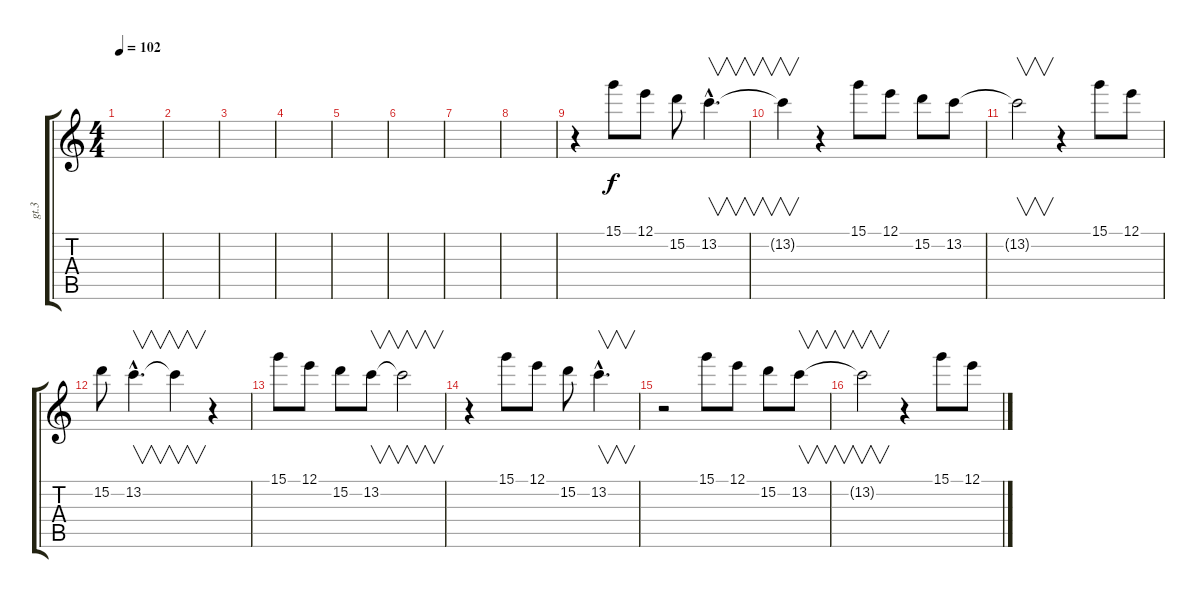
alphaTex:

\track ("gt.3" "gt.3") {instrument distortionguitar}
\staff {score tabs}
\tuning (E4 B3 G3 D3 A2 E2) {hide}
\ts (4 4)
\tempo 102
\clef g2
\ks c
|
|
|
|
|
|
|
|
r.4 15.1.8 12.1.8 15.2.8 13.2{hac}.4{v d} |
13.2{t}.4{v} r.4 15.1.8 12.1.8 15.2.8 13.2.8 |
13.2{t}.2{v} r.4 15.1.8 12.1.8 |
15.2.8 13.2{hac}.4{v d} 13.2{t}.4{v} r.4 |
15.1.8 12.1.8 15.2.8 13.2.8{v} 13.2{t}.2{v} |
r.4 15.1.8 12.1.8 15.2.8 13.2{hac}.4{v d} |
r.2 15.1.8 12.1.8 15.2.8 13.2.8{v} |
13.2{t}.2{v} r.4 15.1.8 12.1.8
